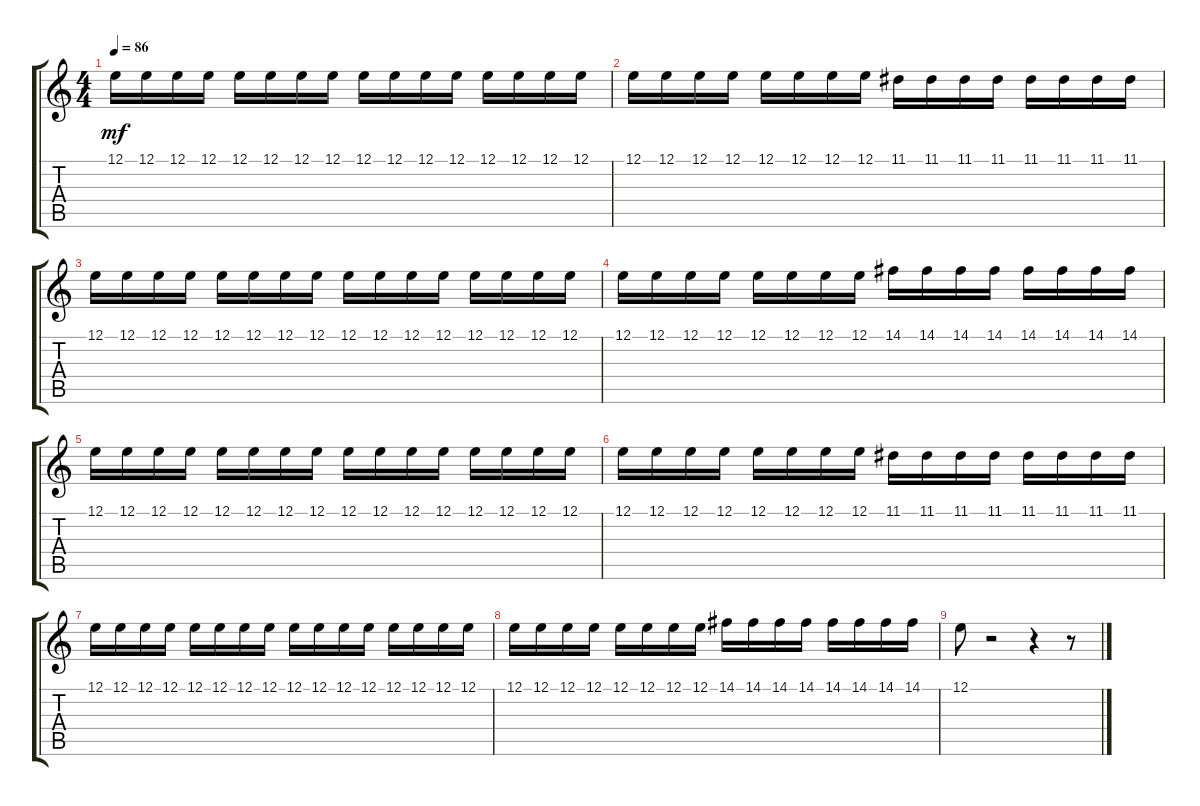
\track "" {instrument electricgrandpiano}
\staff {score tabs}
\tuning (E4 B3 G3 D3 A2 E2) {hide}
\ts (4 4)
\tempo 86
\clef g2
\ks c
12.1.16{dy mf} 12.1.16 12.1.16 12.1.16 12.1.16 12.1.16 12.1.16 12.1.16 12.1.16 12.1.16 12.1.16 12.1.16 12.1.16 12.1.16 12.1.16 12.1.16 |
12.1.16 12.1.16 12.1.16 12.1.16 12.1.16 12.1.16 12.1.16 12.1.16 11.1.16 11.1.16 11.1.16 11.1.16 11.1.16 11.1.16 11.1.16 11.1.16 |
12.1.16 12.1.16 12.1.16 12.1.16 12.1.16 12.1.16 12.1.16 12.1.16 12.1.16 12.1.16 12.1.16 12.1.16 12.1.16 12.1.16 12.1.16 12.1.16 |
12.1.16 12.1.16 12.1.16 12.1.16 12.1.16 12.1.16 12.1.16 12.1.16 14.1.16 14.1.16 14.1.16 14.1.16 14.1.16 14.1.16 14.1.16 14.1.16 |
12.1.16 12.1.16 12.1.16 12.1.16 12.1.16 12.1.16 12.1.16 12.1.16 12.1.16 12.1.16 12.1.16 12.1.16 12.1.16 12.1.16 12.1.16 12.1.16 |
12.1.16 12.1.16 12.1.16 12.1.16 12.1.16 12.1.16 12.1.16 12.1.16 11.1.16 11.1.16 11.1.16 11.1.16 11.1.16 11.1.16 11.1.16 11.1.16 |
12.1.16 12.1.16 12.1.16 12.1.16 12.1.16 12.1.16 12.1.16 12.1.16 12.1.16 12.1.16 12.1.16 12.1.16 12.1.16 12.1.16 12.1.16 12.1.16 |
12.1.16 12.1.16 12.1.16 12.1.16 12.1.16 12.1.16 12.1.16 12.1.16 14.1.16 14.1.16 14.1.16 14.1.16 14.1.16 14.1.16 14.1.16 14.1.16 |
12.1.8 r.2 r.4 r.8
